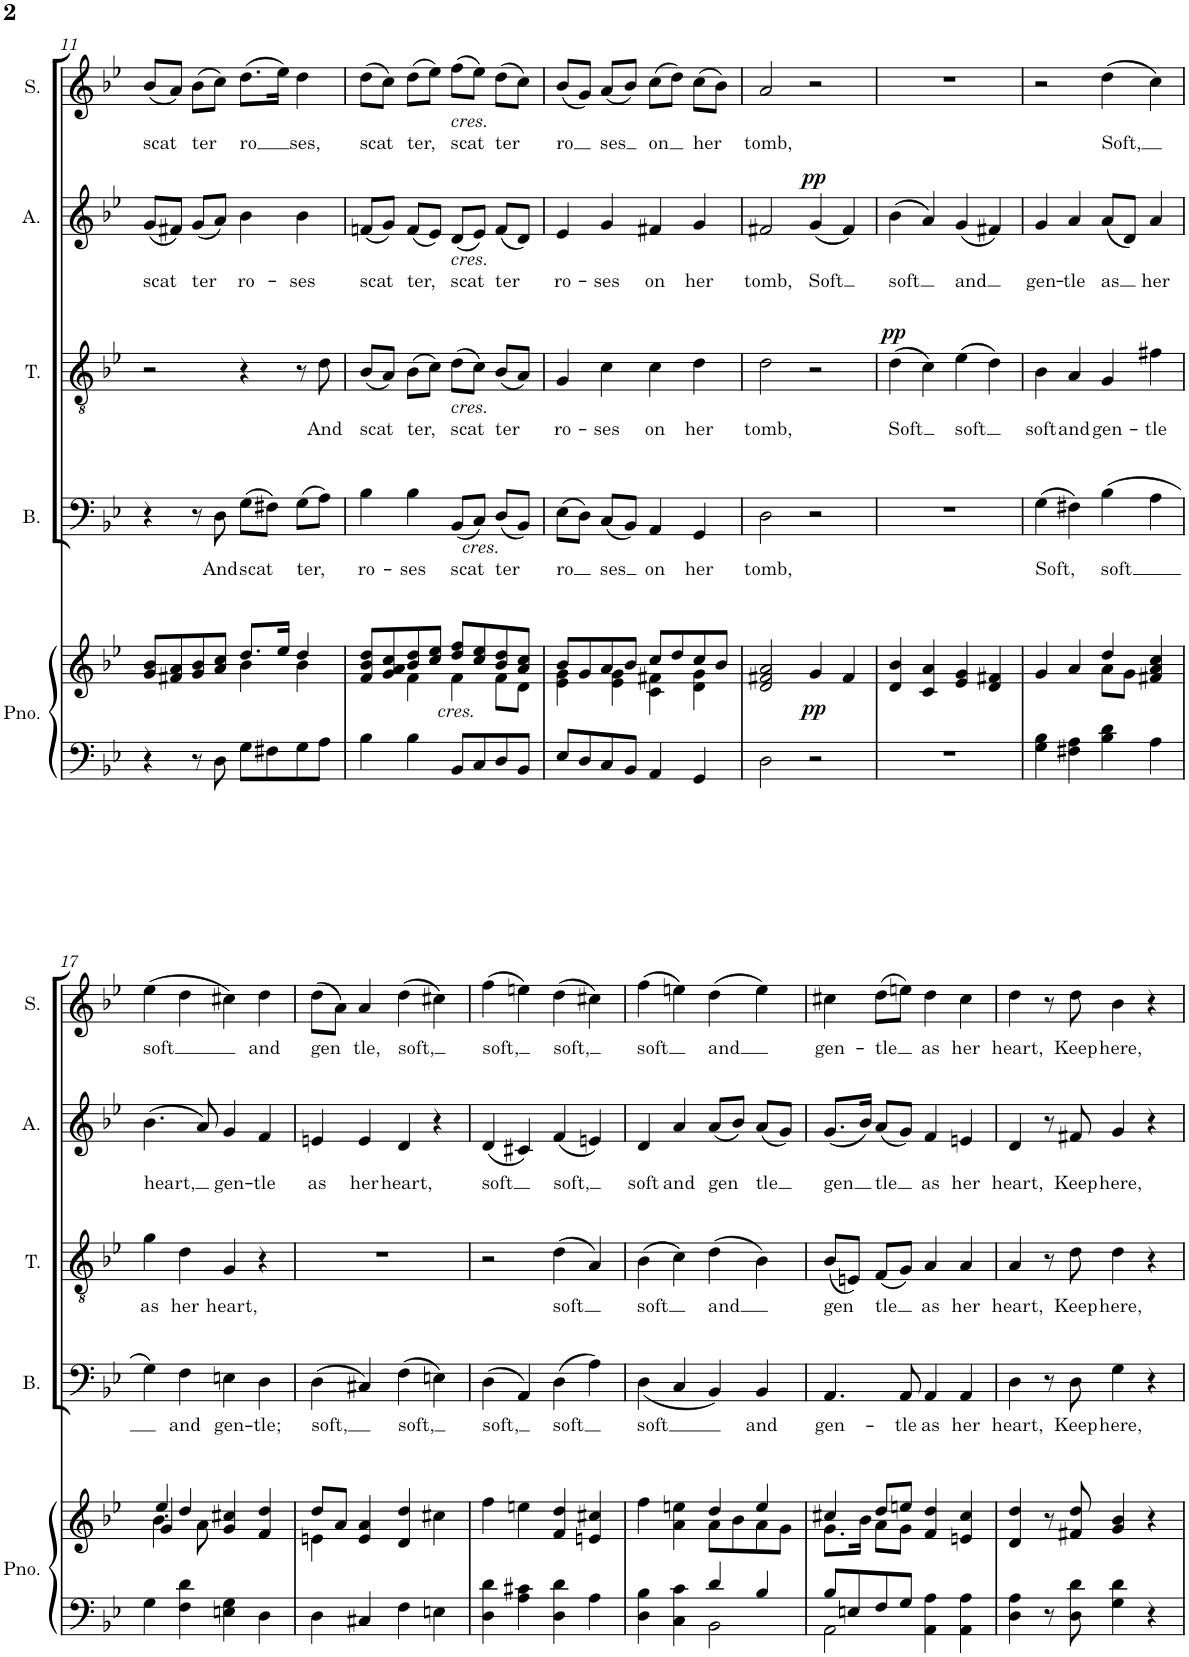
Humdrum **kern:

**kern	**kern	**dynam	**kern	**text	**kern	**text	**dynam	**kern	**text	**dynam	**kern	**text
*part5	*part5	*part5	*part4	*part4	*part3	*part3	*part3	*part2	*part2	*part2	*part1	*part1
*staff6	*staff5	*staff5/6	*staff4	*staff4	*staff3	*staff3	*staff3	*staff2	*staff2	*staff2	*staff1	*staff1
*I"Piano	*	*	*I"Bass	*	*I"Tenor	*	*	*I"Alto	*	*	*I"Soprano	*
*I'Pno.	*	*	*I'B.	*	*I'T.	*	*	*I'A.	*	*	*I'S.	*
!!LO:PB:g=z
*clefF4	*clefG2	*	*clefF4	*	*clefGv2	*	*	*clefG2	*	*	*clefG2	*
*k[b-e-]	*k[b-e-]	*	*k[b-e-]	*	*k[b-e-]	*	*	*k[b-e-]	*	*	*k[b-e-]	*
*M4/4	*M4/4	*	*M4/4	*	*M4/4	*	*	*M4/4	*	*	*M4/4	*
*met(c)	*met(c)	*	*met(c)	*	*met(c)	*	*	*met(c)	*	*	*met(c)	*
=11	=11	=11	=11	=11	=11	=11	=11	=11	=11	=11	=11	=11
*	*^	*	*	*	*	*	*	*	*	*	*	*
!	!	!	!	!	!	!	!	!	!	!LO:LY:b	!	!	!LO:LY:b
4r	8g/ 8b-/L	2ryy	.	4r	.	2r	.	.	(8g/L	-scat	.	(8b-/L	scat
.	8f#X/ 8a/	.	.	.	.	.	.	.	8f#X/J)	.	.	8a/J)	.
!	!	!	!	!	!	!	!	!	!	!LO:LY:b	!	!	!LO:LY:b
8r	8g/ 8b-/	.	.	8r	.	.	.	.	(8g/L	ter	.	(8b-\L	ter
!	!	!	!	!	!LO:LY:b	!	!	!	!	!	!	!	!
8D\	8a/ 8cc/J	.	.	8D\	And	.	.	.	8a/J)	.	.	8cc\J)	.
!	!	!	!	!	!LO:LY:b	!	!	!	!	!LO:LY:b	!	!	!LO:LY:b
8G\L	8.dd/L	4b-\	.	(8G\L	scat	4r	.	.	4b-\	ro-	.	(8.dd\L	ro
8F#X\	.	.	.	8F#X\J)	.	.	.	.	.	.	.	.	.
.	16ee-/Jk	.	.	.	.	.	.	.	.	.	.	16ee-\Jk)	.
!	!	!	!	!	!LO:LY:b	!	!	!	!	!LO:LY:b	!	!	!LO:LY:b
8G\	4dd/	4b-\	.	(8G\L	ter,	8r	.	.	4b-\	-ses	.	4dd\	ses,
!	!	!	!	!	!	!	!LO:LY:b	!	!	!	!	!	!
8A\J	.	.	.	8A\J)	.	8d\	And	.	.	.	.	.	.
=12	=12	=12	=12	=12	=12	=12	=12	=12	=12	=12	=12	=12	=12
!	!	!	!	!	!LO:LY:b	!	!LO:LY:b	!	!	!LO:LY:b	!	!	!LO:LY:b
4B-\	8f/ 8b-/ 8dd/L	4ryy	.	4B-\	ro-	(8B-/L	scat	.	(8fn/L	scat	.	(8dd\L	scat
.	8g/ 8a/ 8cc/	.	.	.	.	8A/J)	.	.	8g/J)	.	.	8cc\J)	.
!	!	!	!	!LO:TX:b:i:t=cres.	!	!	!	!	!	!	!	!	!
!	!	!	!	!	!LO:LY:b	!	!LO:LY:b	!	!	!LO:LY:b	!	!	!LO:LY:b
4B-\	8b-/ 8dd/	4f\	.	4B-\	-ses	(8B-\L	ter,	.	(8f/L	ter,	.	(8dd\L	ter,
.	8cc/ 8ee-/J	.	.	.	.	8c\J)	.	.	8e-/J)	.	.	8ee-\J)	.
!	!	!	!	!	!	!	!	!	!	!	!	!LO:TX:b:i:t=cres.	!
!	!	!	!	!	!	!	!	!	!LO:TX:b:i:t=cres.	!	!	!	!
!	!	!	!	!	!	!LO:TX:b:i:t=cres.	!	!	!	!	!	!	!
!	!LO:TX:b:i:t=cres.	!	!	!	!	!	!	!	!	!	!	!	!
!	!	!	!	!	!LO:LY:b	!	!LO:LY:b	!	!	!LO:LY:b	!	!	!LO:LY:b
8BB-/L	8dd/ 8ff/L	4f\	.	(8BB-/L	scat	(8d\L	-scat	.	(8d/L	-scat	.	(8ff\L	scat
8C/	8cc/ 8ee-/	.	.	8C/J)	.	8c\J)	.	.	8e-/J)	.	.	8ee-\J)	.
!	!	!	!	!	!LO:LY:b	!	!LO:LY:b	!	!	!LO:LY:b	!	!	!LO:LY:b
8D/	8b-/ 8dd/	8f\L	.	(8D/L	ter	(8B-/L	ter	.	(8f/L	ter	.	(8dd\L	ter
8BB-/J	8a/ 8cc/J	8d\J	.	8BB-/J)	.	8A/J)	.	.	8d/J)	.	.	8cc\J)	.
=13	=13	=13	=13	=13	=13	=13	=13	=13	=13	=13	=13	=13	=13
!	!	!	!	!	!LO:LY:b	!	!LO:LY:b	!	!	!LO:LY:b	!	!	!LO:LY:b
8E-/L	8b-/L	4e-\ 4g\	.	(8E-\L	ro	4G/	ro-	.	4e-/	ro-	.	(8b-/L	ro
8D/	8g/	.	.	8D\J)	.	.	.	.	.	.	.	8g/J)	.
!	!	!	!	!	!LO:LY:b	!	!LO:LY:b	!	!	!LO:LY:b	!	!	!LO:LY:b
8C/	8a/	4e-\ 4g\	.	(8C/L	ses	4c\	-ses	.	4g/	-ses	.	(8a/L	ses
8BB-/J	8b-/J	.	.	8BB-/J)	.	.	.	.	.	.	.	8b-/J)	.
!	!	!	!	!	!LO:LY:b	!	!LO:LY:b	!	!	!LO:LY:b	!	!	!LO:LY:b
4AA/	8cc/L	4c\ 4f#X\	.	4AA/	on	4c\	on	.	4f#X/	on	.	(8cc\L	on
.	8dd/	.	.	.	.	.	.	.	.	.	.	8dd\J)	.
!	!	!	!	!	!LO:LY:b	!	!LO:LY:b	!	!	!LO:LY:b	!	!	!LO:LY:b
4GG/	8cc/	4d\ 4g\	.	4GG/	her	4d\	her	.	4g/	her	.	(8cc\L	her
.	8b-/J	.	.	.	.	.	.	.	.	.	.	8b-\J)	.
*	*v	*v	*	*	*	*	*	*	*	*	*	*	*
=14	=14	=14	=14	=14	=14	=14	=14	=14	=14	=14	=14	=14
!	!	!	!	!LO:LY:b	!	!LO:LY:b	!	!	!LO:LY:b	!	!	!LO:LY:b
2D\	2d/ 2f#X/ 2a/	.	2D\	tomb,	2d\	tomb,	.	2f#X/	tomb,	.	2a/	tomb,
!	!	!LO:DY:b	!	!	!	!	!	!	!LO:LY:b	!LO:DY:a	!	!
2r	4g/	pp	2r	.	2r	.	.	(4g/	Soft	pp	2r	.
.	4f#/	.	.	.	.	.	.	4f#/)	.	.	.	.
=15	=15	=15	=15	=15	=15	=15	=15	=15	=15	=15	=15	=15
!	!	!	!	!	!	!LO:LY:b	!LO:DY:a	!	!LO:LY:b	!	!	!
1r	4d/ 4b-/	.	1r	.	(4d\	Soft	pp	(4b-\	soft	.	1r	.
.	4c/ 4a/	.	.	.	4c\)	.	.	4a/)	.	.	.	.
!	!	!	!	!	!	!LO:LY:b	!	!	!LO:LY:b	!	!	!
.	4e-/ 4g/	.	.	.	(4e-\	soft	.	(4g/	and	.	.	.
.	4d/ 4f#X/	.	.	.	4d\)	.	.	4f#X/)	.	.	.	.
=16	=16	=16	=16	=16	=16	=16	=16	=16	=16	=16	=16	=16
*	*^	*	*	*	*	*	*	*	*	*	*	*
!	!	!	!	!	!LO:LY:b	!	!LO:LY:b	!	!	!LO:LY:b	!	!	!
4G\ 4B-\	4g/	2ryy	.	(4G\	Soft,	4B-\	soft	.	4g/	gen-	.	2r	.
!	!	!	!	!	!	!	!LO:LY:b	!	!	!LO:LY:b	!	!	!
4F#X\ 4A\	4a/	.	.	4F#X\)	.	4A/	and	.	4a/	-tle	.	.	.
!	!	!	!	!	!LO:LY:b	!	!LO:LY:b	!	!	!LO:LY:b	!	!	!LO:LY:b
4B-\ 4d\	4dd/	8a\L	.	(4B-\	soft	4G/	gen-	.	(8a/L	as	.	(4dd\	Soft,
.	.	8g\J	.	.	.	.	.	.	8d/J)	.	.	.	.
!	!	!	!	!	!	!	!LO:LY:b	!	!	!LO:LY:b	!	!	!
4A\	4f#X/ 4a/ 4cc/	4ryy	.	4A\	.	4f#X\	-tle	.	4a/	her	.	4cc\)	.
!!LO:LB:g=z
=17	=17	=17	=17	=17	=17	=17	=17	=17	=17	=17	=17	=17	=17
*	*	*^	*	*	*	*	*	*	*	*	*	*	*
!	!	!	!	!	!	!	!	!LO:LY:b	!	!	!LO:LY:b	!	!	!LO:LY:b
4G\	4ee-/	4.b-\	4g/	.	4G\)	.	4g\	as	.	(4.b-\	heart,	.	(4ee-\	soft
!	!	!	!	!	!	!LO:LY:b	!	!LO:LY:b	!	!	!	!	!	!
4F\ 4d\	4dd/	.	2.ryy	.	4F\	and	4d\	her	.	.	.	.	4dd\	.
.	.	8a\	.	.	.	.	.	.	.	8a/)	.	.	.	.
!	!	!	!	!	!	!LO:LY:b	!	!LO:LY:b	!	!	!LO:LY:b	!	!	!
4En\ 4G\	4g/ 4cc#X/	2ryy	.	.	4En\	gen-	4G/	heart,	.	4g/	gen-	.	4cc#X\)	.
!	!	!	!	!	!	!LO:LY:b	!	!	!	!	!LO:LY:b	!	!	!LO:LY:b
4D\	4f/ 4dd/	.	.	.	4D\	-tle;	4r	.	.	4f/	-tle	.	4dd\	and
*	*	*v	*v	*	*	*	*	*	*	*	*	*	*	*
=18	=18	=18	=18	=18	=18	=18	=18	=18	=18	=18	=18	=18	=18
!	!	!	!	!	!LO:LY:b	!	!	!	!	!LO:LY:b	!	!	!LO:LY:b
4D\	8dd/L	4en\	.	(4D\	soft,	1r	.	.	4en/	as	.	(8dd\L	gen
.	8a/J	.	.	.	.	.	.	.	.	.	.	8a\J)	.
!	!	!	!	!	!	!	!	!	!	!LO:LY:b	!	!	!LO:LY:b
4C#X/	4e/ 4a/	2.ryy	.	4C#X/)	.	.	.	.	4e/	her	.	4a/	tle,
!	!	!	!	!	!LO:LY:b	!	!	!	!	!LO:LY:b	!	!	!LO:LY:b
4F\	4d/ 4dd/	.	.	(4F\	soft,	.	.	.	4d/	heart,	.	(4dd\	soft,
4En\	4cc#X\	.	.	4En\)	.	.	.	.	4r	.	.	4cc#X\)	.
*	*v	*v	*	*	*	*	*	*	*	*	*	*	*
=19	=19	=19	=19	=19	=19	=19	=19	=19	=19	=19	=19	=19
!	!	!	!	!LO:LY:b	!	!	!	!	!LO:LY:b	!	!	!LO:LY:b
4D\ 4d\	4ff\	.	(4D\	soft,	2r	.	.	(4d/	soft	.	(4ff\	soft,
4A\ 4c#X\	4een\	.	4AA/)	.	.	.	.	4c#X/)	.	.	4een\)	.
!	!	!	!	!LO:LY:b	!	!LO:LY:b	!	!	!LO:LY:b	!	!	!LO:LY:b
4D\ 4d\	4f/ 4dd/	.	(4D\	soft	(4d\	soft	.	(4f/	soft,	.	(4dd\	soft,
4A\	4en/ 4cc#X/	.	4A\)	.	4A/)	.	.	4en/)	.	.	4cc#X\)	.
=20	=20	=20	=20	=20	=20	=20	=20	=20	=20	=20	=20	=20
*^	*^	*	*	*	*	*	*	*	*	*	*	*
!	!	!	!	!	!	!LO:LY:b	!	!LO:LY:b	!	!	!LO:LY:b	!	!	!LO:LY:b
4D\ 4B-\	2ryy	4ff\	2ryy	.	(<4D\	soft	(4B-\	soft	.	4d/	soft	.	(4ff\	soft
!	!	!	!	!	!	!	!	!	!	!	!LO:LY:b	!	!	!
4C\ 4c\	.	4a\ 4een\	.	.	4C/	.	4c\)	.	.	4a/	and	.	4een\)	.
!	!	!	!	!	!	!	!	!LO:LY:b	!	!	!LO:LY:b	!	!	!LO:LY:b
4d/	2BB-\	4dd/	8a\L	.	4BB-/)	.	(4d\	and	.	(8a/L	-gen	.	(4dd\	and
.	.	.	8b-\	.	.	.	.	.	.	8b-/J)	.	.	.	.
!	!	!	!	!	!	!LO:LY:b	!	!	!	!	!LO:LY:b	!	!	!
4B-/	.	4ee/	8a\	.	4BB-/	and	4B-\)	.	.	(8a/L	tle	.	4ee\)	.
.	.	.	8g\J	.	.	.	.	.	.	8g/J)	.	.	.	.
=21	=21	=21	=21	=21	=21	=21	=21	=21	=21	=21	=21	=21	=21	=21
!	!	!	!	!	!	!LO:LY:b	!	!LO:LY:b	!	!	!LO:LY:b	!	!	!LO:LY:b
8B-/L	2AA\	4cc#X/	8.g\L	.	4.AA/	gen-	(8B-/L	-gen	.	(8.g/L	gen	.	4cc#X\	gen-
8En/	.	.	.	.	.	.	8En/J)	.	.	.	.	.	.	.
.	.	.	16b-\Jk	.	.	.	.	.	.	16b-/Jk)	.	.	.	.
!	!	!	!	!	!	!	!	!LO:LY:b	!	!	!LO:LY:b	!	!	!LO:LY:b
8F/	.	8dd/L	8a\L	.	.	.	(8F/L	tle	.	(8a/L	tle	.	(8dd\L	-tle
!	!	!	!	!	!	!LO:LY:b	!	!	!	!	!	!	!	!
8G/J	.	8een/J	8g\J	.	8AA/	-tle	8G/J)	.	.	8g/J)	.	.	8een\J)	.
!	!	!	!	!	!	!LO:LY:b	!	!LO:LY:b	!	!	!LO:LY:b	!	!	!LO:LY:b
4AA\ 4A\	2ryy	4f/ 4dd/	2ryy	.	4AA/	as	4A/	as	.	4f/	as	.	4dd\	as
!	!	!	!	!	!	!LO:LY:b	!	!LO:LY:b	!	!	!LO:LY:b	!	!	!LO:LY:b
4AA\ 4A\	.	4en/ 4cc#/	.	.	4AA/	her	4A/	her	.	4en/	her	.	4cc#\	her
*v	*v	*	*	*	*	*	*	*	*	*	*	*	*	*
*	*v	*v	*	*	*	*	*	*	*	*	*	*	*
=22	=22	=22	=22	=22	=22	=22	=22	=22	=22	=22	=22	=22
!	!	!	!	!LO:LY:b	!	!LO:LY:b	!	!	!LO:LY:b	!	!	!LO:LY:b
4D\ 4A\	4d/ 4dd/	.	4D\	heart,	4A/	heart,	.	4d/	heart,	.	4dd\	heart,
8r	8r	.	8r	.	8r	.	.	8r	.	.	8r	.
!	!	!	!	!LO:LY:b	!	!LO:LY:b	!	!	!LO:LY:b	!	!	!LO:LY:b
8D\ 8d\	8f#X/ 8dd/	.	8D\	Keep	8d\	Keep	.	8f#X/	Keep	.	8dd\	Keep
!	!	!	!	!LO:LY:b	!	!LO:LY:b	!	!	!LO:LY:b	!	!	!LO:LY:b
4G\ 4d\	4g/ 4b-/	.	4G\	here,	4d\	here,	.	4g/	here,	.	4b-\	here,
4r	4r	.	4r	.	4r	.	.	4r	.	.	4r	.
=	=	=	=	=	=	=	=	=	=	=	=	=
*-	*-	*-	*-	*-	*-	*-	*-	*-	*-	*-	*-	*-
